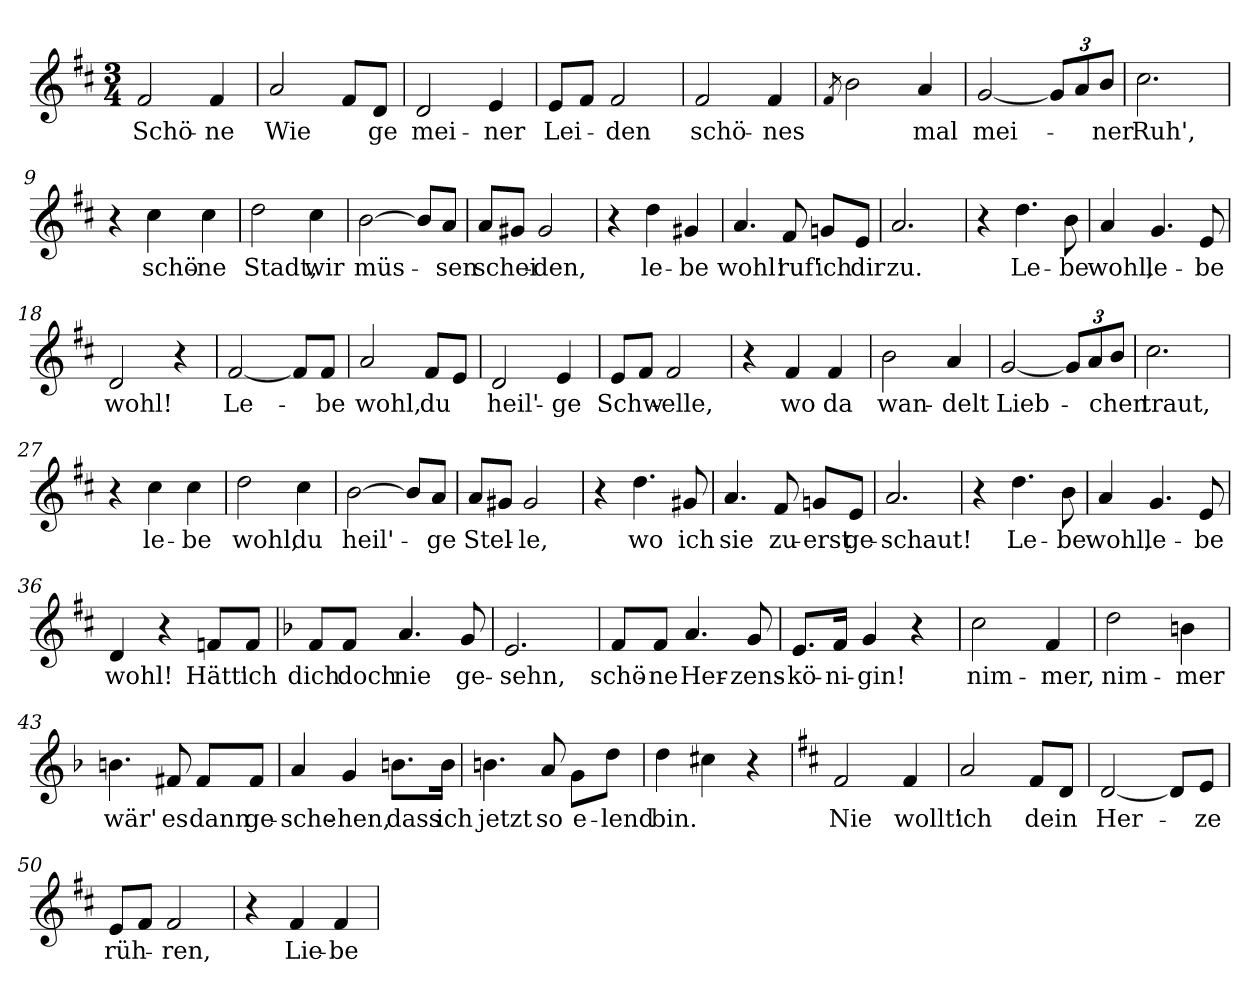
**kern	**text
*part1	*part1
*staff1	*staff1
*clefG2	*
*k[f#c#]	*
*M3/4	*
=1	=1
!	!LO:LY:b
2f#/	Schö-
!	!LO:LY:b
4f#/	-ne
=2	=2
!	!LO:LY:b
2a/	Wie
8f#/L	.
!	!LO:LY:b
8d/J	-ge
=3	=3
!	!LO:LY:b
2d/	mei-
!	!LO:LY:b
4e/	-ner
=4	=4
!	!LO:LY:b
8e/L	Lei-
8f#/J	.
!	!LO:LY:b
2f#/	-den
=5	=5
!	!LO:LY:b
2f#/	schö-
!	!LO:LY:b
4f#/	-nes
=6	=6
8qf#/	.
2b\	.
!	!LO:LY:b
4a/	-mal
=7	=7
!	!LO:LY:b
[2g/	mei-
12g/L]	.
12a/	.
!	!LO:LY:b
12b/J	-ner
=8	=8
!	!LO:LY:b
2.cc#\	Ruh',
=9	=9
4r	.
!	!LO:LY:b
4cc#\	schö-
!	!LO:LY:b
4cc#\	-ne
=10	=10
!	!LO:LY:b
2dd\	Stadt,
!	!LO:LY:b
4cc#\	wir
=11	=11
!	!LO:LY:b
[2b\	müs-
8b/L]	.
!	!LO:LY:b
8a/J	-sen
!!LO:LB:g=z
=12	=12
!	!LO:LY:b
8a/L	schei-
8g#X/J	.
!	!LO:LY:b
2g#/	-den,
=13	=13
4r	.
!	!LO:LY:b
4dd\	le-
!	!LO:LY:b
4g#X/	-be
=14	=14
!	!LO:LY:b
4.a/	wohl!
!	!LO:LY:b
8f#/	ruf'
!	!LO:LY:b
8gn/L	ich
!	!LO:LY:b
8e/J	dir
=15	=15
!	!LO:LY:b
2.a/	zu.
=16	=16
4r	.
!	!LO:LY:b
4.dd\	Le-
!	!LO:LY:b
8b\	-be
=17	=17
!	!LO:LY:b
4a/	wohl,
!	!LO:LY:b
4.g/	le-
!	!LO:LY:b
8e/	-be
=18	=18
!	!LO:LY:b
2d/	wohl!
4r	.
=19	=19
!	!LO:LY:b
[2f#/	Le-
8f#/L]	.
!	!LO:LY:b
8f#/J	-be
=20	=20
!	!LO:LY:b
2a/	wohl,
!	!LO:LY:b
8f#/L	du
8e/J	.
=21	=21
!	!LO:LY:b
2d/	heil'-
!	!LO:LY:b
4e/	-ge
!!LO:LB:g=z
=22	=22
!	!LO:LY:b
8e/L	Schw-
8f#/J	.
!	!LO:LY:b
2f#/	-elle,
=23	=23
4r	.
!	!LO:LY:b
4f#/	wo
!	!LO:LY:b
4f#/	da
=24	=24
!	!LO:LY:b
2b\	wan-
!	!LO:LY:b
4a/	-delt
=25	=25
!	!LO:LY:b
[2g/	Lieb-
12g/L]	.
12a/	.
!	!LO:LY:b
12b/J	-chen
=26	=26
!	!LO:LY:b
2.cc#\	traut,
=27	=27
4r	.
!	!LO:LY:b
4cc#\	le-
!	!LO:LY:b
4cc#\	-be
=28	=28
!	!LO:LY:b
2dd\	wohl,
!	!LO:LY:b
4cc#\	du
=29	=29
!	!LO:LY:b
[2b\	heil'-
8b/L]	.
!	!LO:LY:b
8a/J	-ge
=30	=30
!	!LO:LY:b
8a/L	Stel-
8g#X/J	.
!	!LO:LY:b
2g#/	-le,
=31	=31
4r	.
!	!LO:LY:b
4.dd\	wo
!	!LO:LY:b
8g#X/	ich
!!LO:LB:g=z
=32	=32
!	!LO:LY:b
4.a/	sie
!	!LO:LY:b
8f#/	zu-
!	!LO:LY:b
8gn/L	-erst
!	!LO:LY:b
8e/J	ge-
=33	=33
!	!LO:LY:b
2.a/	-schaut!
=34	=34
4r	.
!	!LO:LY:b
4.dd\	Le-
!	!LO:LY:b
8b\	-be
=35	=35
!	!LO:LY:b
4a/	wohl,
!	!LO:LY:b
4.g/	le-
!	!LO:LY:b
8e/	-be
=36	=36
!	!LO:LY:b
4d/	wohl!
4r	.
!	!LO:LY:b
8fn/L	Hätt'
!	!LO:LY:b
8f/J	ich
=37	=37
*k[b-]	*
!	!LO:LY:b
8f/L	dich
!	!LO:LY:b
8f/J	doch
!	!LO:LY:b
4.a/	nie
!	!LO:LY:b
8g/	ge-
=38	=38
!	!LO:LY:b
2.e/	-sehn,
=39	=39
!	!LO:LY:b
8f/L	schö-
!	!LO:LY:b
8f/J	-ne
!	!LO:LY:b
4.a/	Her-
!	!LO:LY:b
8g/	-zens-
!!LO:LB:g=z
=40	=40
!	!LO:LY:b
8.e/L	-kö-
!	!LO:LY:b
16f/Jk	-ni-
!	!LO:LY:b
4g/	-gin!
4r	.
=41	=41
!	!LO:LY:b
2cc\	nim-
!	!LO:LY:b
4f/	-mer,
=42	=42
!	!LO:LY:b
2dd\	nim-
!	!LO:LY:b
4bn\	-mer
=43	=43
!	!LO:LY:b
4.bn\	wär'
!	!LO:LY:b
8f#X/	es
!	!LO:LY:b
8f#/L	dann
!	!LO:LY:b
8f#/J	ge-
=44	=44
!	!LO:LY:b
4a/	-sche-
!	!LO:LY:b
4g/	-hen,
!	!LO:LY:b
8.bn\L	dass
!	!LO:LY:b
16b\Jk	ich
=45	=45
!	!LO:LY:b
4.bn\	jetzt
!	!LO:LY:b
8a/	so
!	!LO:LY:b
8g\L	e-
!	!LO:LY:b
8dd\J	-lend
=46	=46
!	!LO:LY:b
4dd\	bin.
4cc#X\	.
4r	.
=47	=47
*k[f#c#]	*
!	!LO:LY:b
2f#/	Nie
!	!LO:LY:b
4f#/	wollt'
!!LO:LB:g=z
=48	=48
!	!LO:LY:b
2a/	ich
!	!LO:LY:b
8f#/L	dein
8d/J	.
=49	=49
!	!LO:LY:b
[2d/	Her-
8d/L]	.
!	!LO:LY:b
8e/J	-ze
=50	=50
!	!LO:LY:b
8e/L	rüh-
8f#/J	.
!	!LO:LY:b
2f#/	-ren,
=51	=51
4r	.
!	!LO:LY:b
4f#/	Lie-
!	!LO:LY:b
4f#/	-be
=	=
*-	*-
